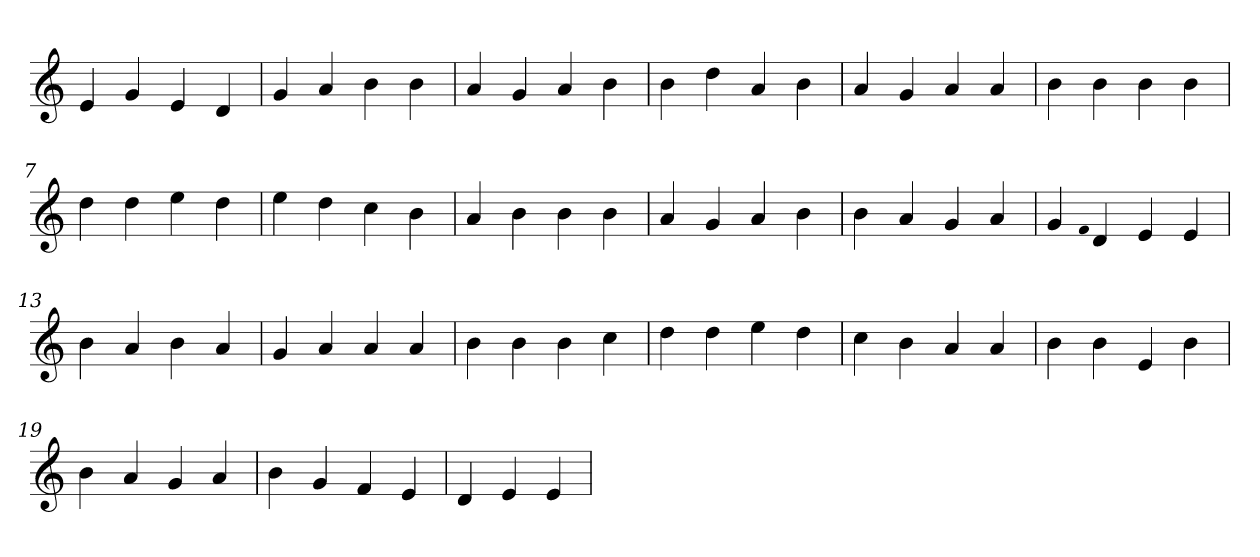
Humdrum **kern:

**kern
*part1
*staff1
*clefG2
=1
4e
4g
4e
4d
=2
4g
4a
4b
4b
=3
4a
4g
4a
4b
=4
4b
4dd
4a
4b
=5
4a
4g
4a
4a
=6
4b
4b
4b
4b
=7
4dd
4dd
4ee
4dd
=8
4ee
4dd
4cc
4b
=9
4a
4b
4b
4b
=10
4a
4g
4a
4b
=11
4b
4a
4g
4a
=12
4g
qqf
4d
4e
4e
=13
4b
4a
4b
4a
=14
4g
4a
4a
4a
=15
4b
4b
4b
4cc
=16
4dd
4dd
4ee
4dd
=17
4cc
4b
4a
4a
=18
4b
4b
4e
4b
=19
4b
4a
4g
4a
=20
4b
4g
4f
4e
=21
4d
4e
4e
=
*-
